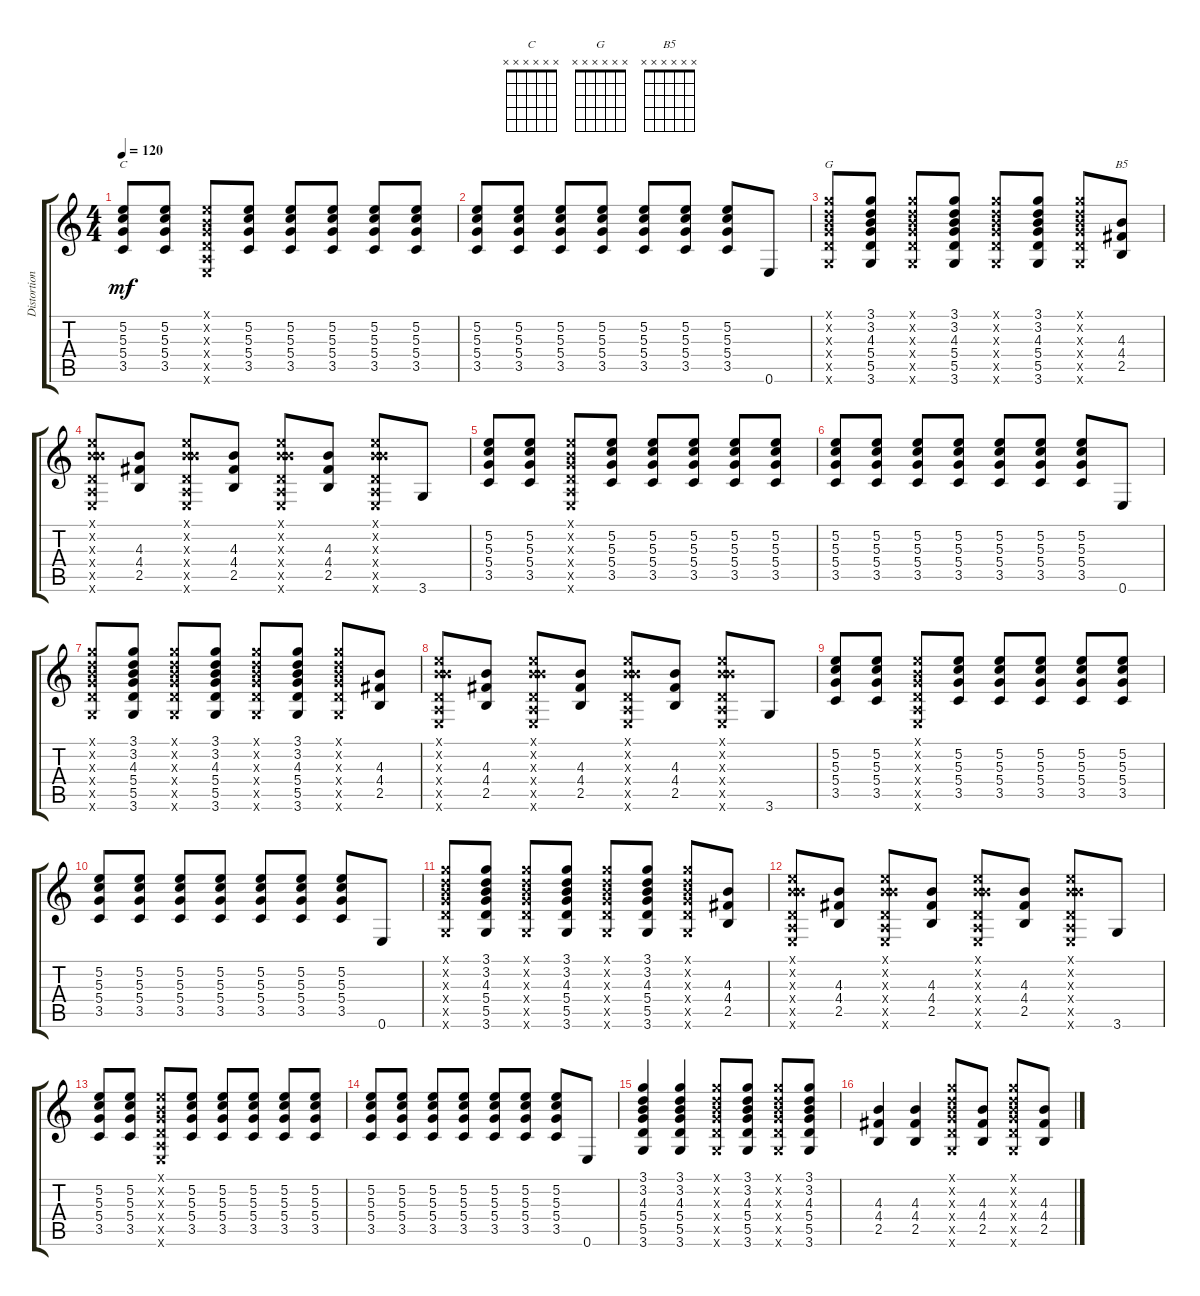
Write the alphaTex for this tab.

\track ("Distortion " "Distortion") {instrument distortionguitar}
\staff {score tabs}
\tuning (E4 B3 G3 D3 A2 E2) {hide}
\chord ("C" x x x x x x) {firstfret 0}
\chord ("G" x x x x x x) {firstfret 0}
\chord ("B5" x x x x x x) {firstfret 0}
\ts (4 4)
\tempo 120
\clef g2
\ks c
(5.2 5.3 5.4 3.5).8{ch "C" dy mf} (5.2 5.3 5.4 3.5).8 (0.1{x} 0.2{x} 0.3{x} 0.4{x} 0.5{x} 0.6{x}).8 (5.2 5.3 5.4 3.5).8 (5.2 5.3 5.4 3.5).8 (5.2 5.3 5.4 3.5).8 (5.2 5.3 5.4 3.5).8 (5.2 5.3 5.4 3.5).8 |
(5.2 5.3 5.4 3.5).8 (5.2 5.3 5.4 3.5).8 (5.2 5.3 5.4 3.5).8 (5.2 5.3 5.4 3.5).8 (5.2 5.3 5.4 3.5).8 (5.2 5.3 5.4 3.5).8 (5.2 5.3 5.4 3.5).8 0.6.8 |
(3.1{x} 3.2{x} 4.3{x} 5.4{x} 5.5{x} 3.6{x}).8{ch "G"} (3.1 3.2 4.3 5.4 5.5 3.6).8 (3.1{x} 3.2{x} 4.3{x} 5.4{x} 5.5{x} 3.6{x}).8 (3.1 3.2 4.3 5.4 5.5 3.6).8 (3.1{x} 3.2{x} 4.3{x} 5.4{x} 5.5{x} 3.6{x}).8 (3.1 3.2 4.3 5.4 5.5 3.6).8 (3.1{x} 3.2{x} 4.3{x} 5.4{x} 5.5{x} 3.6{x}).8 (4.3 4.4 2.5).8{ch "B5"} |
(0.1{x} 0.2{x} 4.3{x} 0.4{x} 0.5{x} 0.6{x}).8 (4.3 4.4 2.5).8 (0.1{x} 0.2{x} 4.3{x} 0.4{x} 0.5{x} 0.6{x}).8 (4.3 4.4 2.5).8 (0.1{x} 0.2{x} 4.3{x} 0.4{x} 0.5{x} 0.6{x}).8 (4.3 4.4 2.5).8 (0.1{x} 0.2{x} 4.3{x} 0.4{x} 0.5{x} 0.6{x}).8 3.6.8 |
(5.2 5.3 5.4 3.5).8 (5.2 5.3 5.4 3.5).8 (0.1{x} 0.2{x} 0.3{x} 0.4{x} 0.5{x} 0.6{x}).8 (5.2 5.3 5.4 3.5).8 (5.2 5.3 5.4 3.5).8 (5.2 5.3 5.4 3.5).8 (5.2 5.3 5.4 3.5).8 (5.2 5.3 5.4 3.5).8 |
(5.2 5.3 5.4 3.5).8 (5.2 5.3 5.4 3.5).8 (5.2 5.3 5.4 3.5).8 (5.2 5.3 5.4 3.5).8 (5.2 5.3 5.4 3.5).8 (5.2 5.3 5.4 3.5).8 (5.2 5.3 5.4 3.5).8 0.6.8 |
(3.1{x} 3.2{x} 4.3{x} 5.4{x} 5.5{x} 3.6{x}).8 (3.1 3.2 4.3 5.4 5.5 3.6).8 (3.1{x} 3.2{x} 4.3{x} 5.4{x} 5.5{x} 3.6{x}).8 (3.1 3.2 4.3 5.4 5.5 3.6).8 (3.1{x} 3.2{x} 4.3{x} 5.4{x} 5.5{x} 3.6{x}).8 (3.1 3.2 4.3 5.4 5.5 3.6).8 (3.1{x} 3.2{x} 4.3{x} 5.4{x} 5.5{x} 3.6{x}).8 (4.3 4.4 2.5).8 |
(0.1{x} 0.2{x} 4.3{x} 0.4{x} 0.5{x} 0.6{x}).8 (4.3 4.4 2.5).8 (0.1{x} 0.2{x} 4.3{x} 0.4{x} 0.5{x} 0.6{x}).8 (4.3 4.4 2.5).8 (0.1{x} 0.2{x} 4.3{x} 0.4{x} 0.5{x} 0.6{x}).8 (4.3 4.4 2.5).8 (0.1{x} 0.2{x} 4.3{x} 0.4{x} 0.5{x} 0.6{x}).8 3.6.8 |
(5.2 5.3 5.4 3.5).8 (5.2 5.3 5.4 3.5).8 (0.1{x} 0.2{x} 0.3{x} 0.4{x} 0.5{x} 0.6{x}).8 (5.2 5.3 5.4 3.5).8 (5.2 5.3 5.4 3.5).8 (5.2 5.3 5.4 3.5).8 (5.2 5.3 5.4 3.5).8 (5.2 5.3 5.4 3.5).8 |
(5.2 5.3 5.4 3.5).8 (5.2 5.3 5.4 3.5).8 (5.2 5.3 5.4 3.5).8 (5.2 5.3 5.4 3.5).8 (5.2 5.3 5.4 3.5).8 (5.2 5.3 5.4 3.5).8 (5.2 5.3 5.4 3.5).8 0.6.8 |
(3.1{x} 3.2{x} 4.3{x} 5.4{x} 5.5{x} 3.6{x}).8 (3.1 3.2 4.3 5.4 5.5 3.6).8 (3.1{x} 3.2{x} 4.3{x} 5.4{x} 5.5{x} 3.6{x}).8 (3.1 3.2 4.3 5.4 5.5 3.6).8 (3.1{x} 3.2{x} 4.3{x} 5.4{x} 5.5{x} 3.6{x}).8 (3.1 3.2 4.3 5.4 5.5 3.6).8 (3.1{x} 3.2{x} 4.3{x} 5.4{x} 5.5{x} 3.6{x}).8 (4.3 4.4 2.5).8 |
(0.1{x} 0.2{x} 4.3{x} 0.4{x} 0.5{x} 0.6{x}).8 (4.3 4.4 2.5).8 (0.1{x} 0.2{x} 4.3{x} 0.4{x} 0.5{x} 0.6{x}).8 (4.3 4.4 2.5).8 (0.1{x} 0.2{x} 4.3{x} 0.4{x} 0.5{x} 0.6{x}).8 (4.3 4.4 2.5).8 (0.1{x} 0.2{x} 4.3{x} 0.4{x} 0.5{x} 0.6{x}).8 3.6.8 |
(5.2 5.3 5.4 3.5).8 (5.2 5.3 5.4 3.5).8 (0.1{x} 0.2{x} 0.3{x} 0.4{x} 0.5{x} 0.6{x}).8 (5.2 5.3 5.4 3.5).8 (5.2 5.3 5.4 3.5).8 (5.2 5.3 5.4 3.5).8 (5.2 5.3 5.4 3.5).8 (5.2 5.3 5.4 3.5).8 |
(5.2 5.3 5.4 3.5).8 (5.2 5.3 5.4 3.5).8 (5.2 5.3 5.4 3.5).8 (5.2 5.3 5.4 3.5).8 (5.2 5.3 5.4 3.5).8 (5.2 5.3 5.4 3.5).8 (5.2 5.3 5.4 3.5).8 0.6.8 |
(3.1 3.2 4.3 5.4 5.5 3.6).4 (3.1 3.2 4.3 5.4 5.5 3.6).4 (3.1{x} 3.2{x} 4.3{x} 5.4{x} 5.5{x} 3.6{x}).8 (3.1 3.2 4.3 5.4 5.5 3.6).8 (3.1{x} 3.2{x} 4.3{x} 5.4{x} 5.5{x} 3.6{x}).8 (3.1 3.2 4.3 5.4 5.5 3.6).8 |
(4.3 4.4 2.5).4 (4.3 4.4 2.5).4 (3.1{x} 3.2{x} 4.3{x} 5.4{x} 5.5{x} 3.6{x}).8 (4.3 4.4 2.5).8 (3.1{x} 3.2{x} 4.3{x} 5.4{x} 5.5{x} 3.6{x}).8 (4.3 4.4 2.5).8
